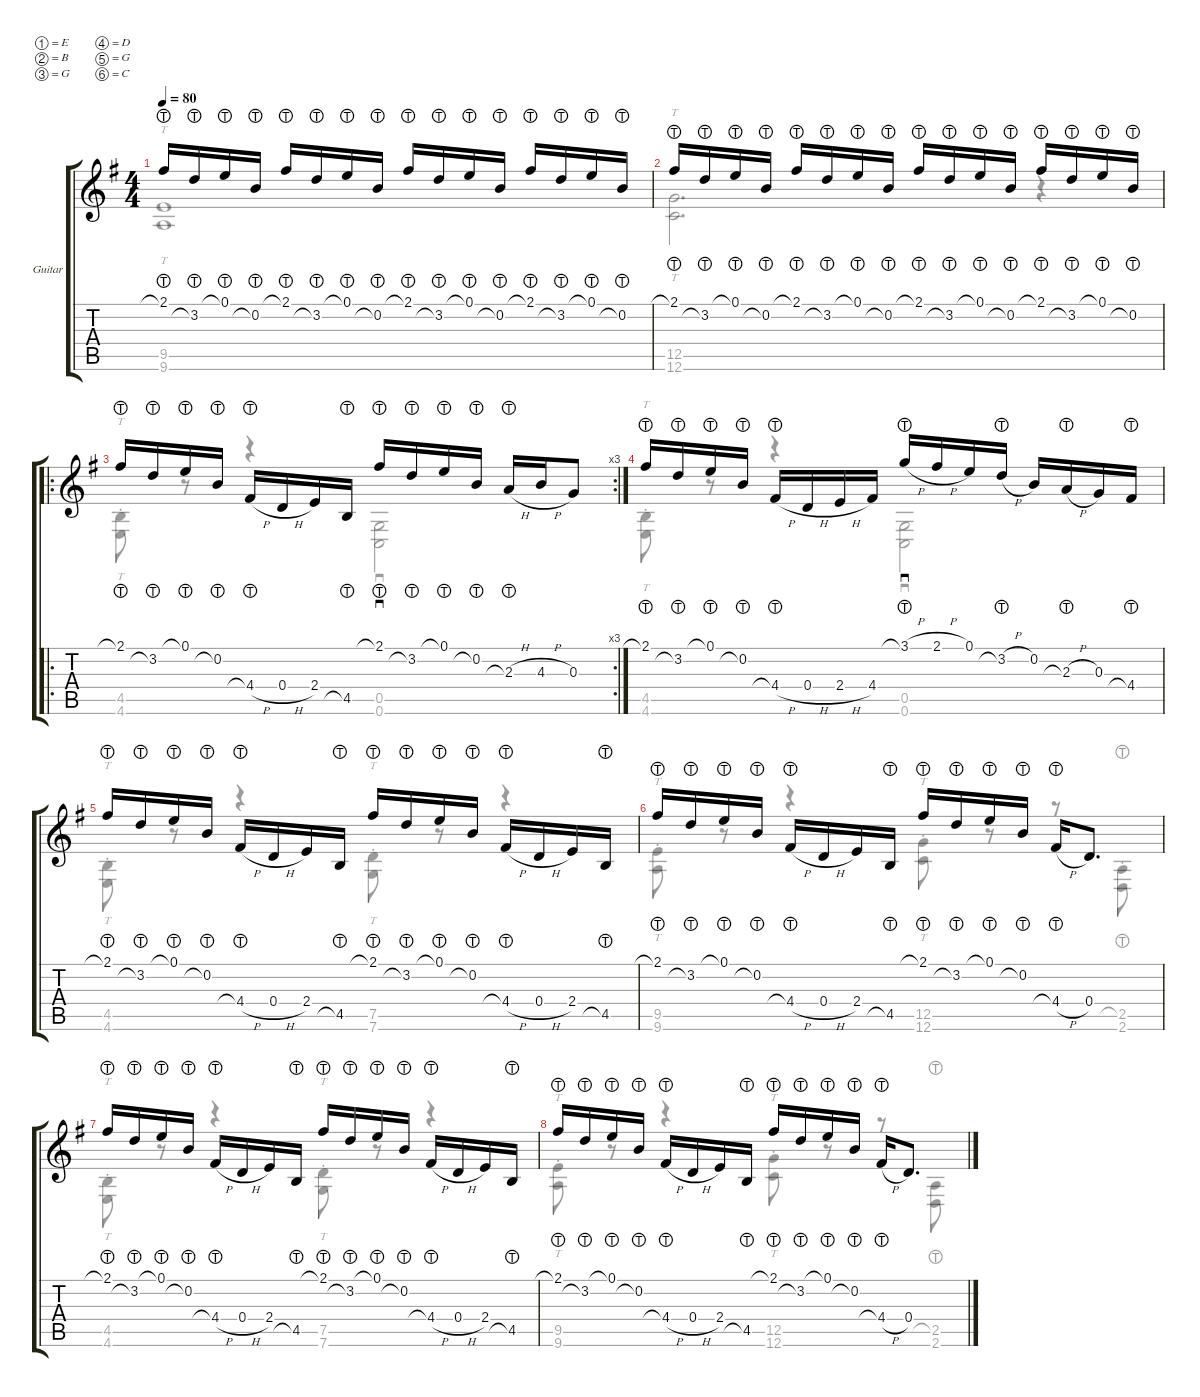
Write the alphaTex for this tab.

\defaultSystemsLayout 4
\hideDynamics
\bracketExtendMode groupsimilarinstruments
\firstSystemTrackNameMode fullname
\otherSystemsTrackNameMode fullname
\firstSystemTrackNameOrientation horizontal
\otherSystemsTrackNameOrientation horizontal
\track ("Guitar" "Gtr.") {instrument acousticguitarsteel}
\staff {score tabs}
\tuning (E4 B3 G3 D3 G2 C2)
\voice
\ts (4 4)
\tempo 80
\clef g2
\ks g
2.1{lht}.16{dy mf} 3.2{lht}.16 0.1{lht}.16 0.2{lht}.16 2.1{lht}.16 3.2{lht}.16 0.1{lht}.16 0.2{lht}.16 2.1{lht}.16 3.2{lht}.16 0.1{lht}.16 0.2{lht}.16 2.1{lht}.16 3.2{lht}.16 0.1{lht}.16 0.2{lht}.16 |
2.1{lht}.16 3.2{lht}.16 0.1{lht}.16 0.2{lht}.16 2.1{lht}.16 3.2{lht}.16 0.1{lht}.16 0.2{lht}.16 2.1{lht}.16 3.2{lht}.16 0.1{lht}.16 0.2{lht}.16 2.1{lht}.16 3.2{lht}.16 0.1{lht}.16 0.2{lht}.16 |
\ro
\rc 3
2.1{lht}.16 3.2{lht}.16 0.1{lht}.16 0.2{lht}.16 4.4{h lht}.16 0.4{h}.16 2.4.16 4.5{lht}.16 2.1{lht}.16{sd} 3.2{lht}.16 0.1{lht}.16 0.2{lht}.16 2.3{h lht}.16 4.3{h}.16 0.3.8 |
2.1{lht}.16 3.2{lht}.16 0.1{lht}.16 0.2{lht}.16 4.4{h lht}.16 0.4{h}.16 2.4{h}.16 4.4.16 3.1{h lht}.16{sd} 2.1{h}.16 0.1.16 3.2{h lht}.16 0.2.16 2.3{h lht}.16 0.3.16 4.4{lht}.16 |
2.1{lht}.16 3.2{lht}.16 0.1{lht}.16 0.2{lht}.16 4.4{h lht}.16 0.4{h}.16 2.4.16 4.5{lht}.16 2.1{lht}.16 3.2{lht}.16 0.1{lht}.16 0.2{lht}.16 4.4{h lht}.16 0.4{h}.16 2.4.16 4.5{lht}.16 |
2.1{lht}.16 3.2{lht}.16 0.1{lht}.16 0.2{lht}.16 4.4{h lht}.16 0.4{h}.16 2.4.16 4.5{lht}.16 2.1{lht}.16 3.2{lht}.16 0.1{lht}.16 0.2{lht}.16 4.4{h lht}.16 0.4.8{d} |
2.1{lht}.16 3.2{lht}.16 0.1{lht}.16 0.2{lht}.16 4.4{h lht}.16 0.4{h}.16 2.4.16 4.5{lht}.16 2.1{lht}.16 3.2{lht}.16 0.1{lht}.16 0.2{lht}.16 4.4{h lht}.16 0.4{h}.16 2.4.16 4.5{lht}.16 |
2.1{lht}.16 3.2{lht}.16 0.1{lht}.16 0.2{lht}.16 4.4{h lht}.16 0.4{h}.16 2.4.16 4.5{lht}.16 2.1{lht}.16 3.2{lht}.16 0.1{lht}.16 0.2{lht}.16 4.4{h lht}.16 0.4.8{d}
\voice
\clef g2
\ottava regular
\simile none
\ks g
(9.6 9.5).1{tt dy mf} |
(12.6 12.5).2{tt d} r.4 |
(4.6{st} 4.5{st}).8{tt} r.8 r.4 (0.6 0.5).2{sd} |
(4.6{st} 4.5{st}).8{tt} r.8 r.4 (0.6 0.5).2{sd} |
(4.6{st} 4.5{st}).8{tt} r.8 r.4 (7.6{st} 7.5{st}).8{tt} r.8 r.4 |
(9.6{st} 9.5{st}).8{tt} r.8 r.4 (12.6{st} 12.5{st}).8{tt} r.8 r.8 (2.6{st} 2.5{lht st}).8 |
(4.6{st} 4.5{st}).8{tt} r.8 r.4 (7.6{st} 7.5{st}).8{tt} r.8 r.4 |
(9.6{st} 9.5{st}).8{tt} r.8 r.4 (12.6{st} 12.5{st}).8{tt} r.8 r.8 (2.6{ss} 2.5{ss lht}).8
